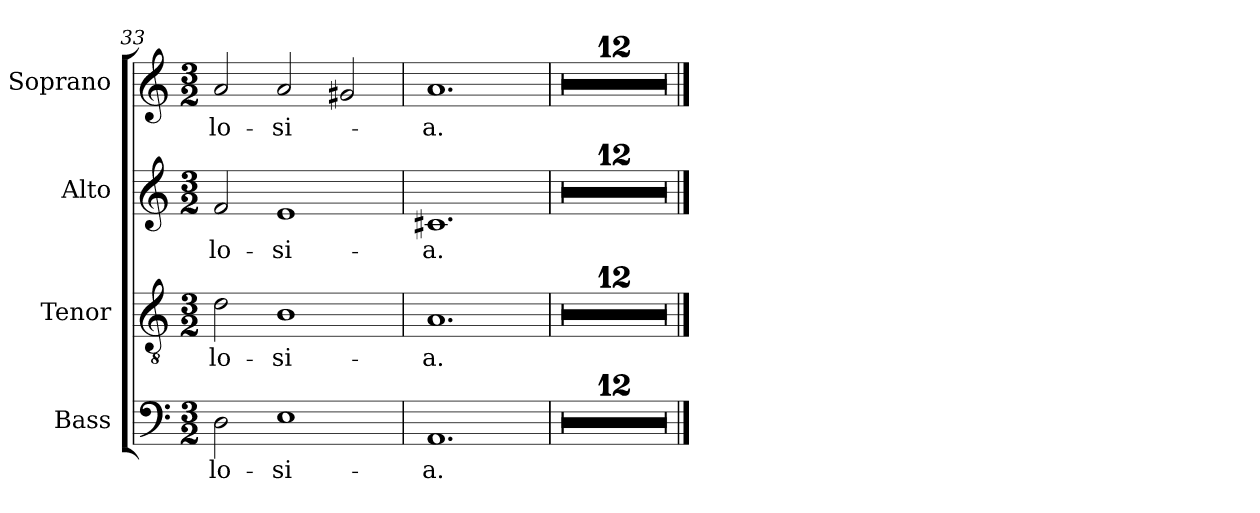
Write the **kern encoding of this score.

**kern	**text	**kern	**text	**kern	**text	**kern	**text
*part4	*part4	*part3	*part3	*part2	*part2	*part1	*part1
*staff4	*staff4	*staff3	*staff3	*staff2	*staff2	*staff1	*staff1
*I"Bass	*	*I"Tenor	*	*I"Alto	*	*I"Soprano	*
*I'B	*	*I'T	*	*I'A	*	*I'S	*
*clefF4	*	*clefGv2	*	*clefG2	*	*clefG2	*
*k[]	*	*k[]	*	*k[]	*	*k[]	*
*C:	*	*C:	*	*C:	*	*C:	*
*M3/2	*	*M3/2	*	*M3/2	*	*M3/2	*
=33	=33	=33	=33	=33	=33	=33	=33
!	!LO:LY:b	!	!LO:LY:b	!	!LO:LY:b	!	!LO:LY:b
2D\	-lo-	2d\	-lo-	2f/	-lo-	2a/	-lo-
!	!LO:LY:b	!	!LO:LY:b	!	!LO:LY:b	!	!LO:LY:b
1E	-si-	1B	-si-	1e	-si-	2a/	-si-
.	.	.	.	.	.	2g#X/	.
!!LO:LB:g=z
=34	=34	=34	=34	=34	=34	=34	=34
!	!LO:LY:b	!	!LO:LY:b	!	!LO:LY:b	!	!LO:LY:b
1.AA	-a.	1.A	-a.	1.c#X	-a.	1.a	-a.
=35	=35	=35	=35	=35	=35	=35	=35
1.r	.	1.r	.	1.r	.	1.r	.
=36	=36	=36	=36	=36	=36	=36	=36
1.r	.	1.r	.	1.r	.	1.r	.
=37	=37	=37	=37	=37	=37	=37	=37
1.r	.	1.r	.	1.r	.	1.r	.
=38	=38	=38	=38	=38	=38	=38	=38
1.r	.	1.r	.	1.r	.	1.r	.
=39	=39	=39	=39	=39	=39	=39	=39
1.r	.	1.r	.	1.r	.	1.r	.
=40	=40	=40	=40	=40	=40	=40	=40
1.r	.	1.r	.	1.r	.	1.r	.
=41	=41	=41	=41	=41	=41	=41	=41
1.r	.	1.r	.	1.r	.	1.r	.
=42	=42	=42	=42	=42	=42	=42	=42
1.r	.	1.r	.	1.r	.	1.r	.
=43	=43	=43	=43	=43	=43	=43	=43
1.r	.	1.r	.	1.r	.	1.r	.
!!LO:PB:g=z
=44	=44	=44	=44	=44	=44	=44	=44
1.r	.	1.r	.	1.r	.	1.r	.
=45	=45	=45	=45	=45	=45	=45	=45
1.r	.	1.r	.	1.r	.	1.r	.
=46	=46	=46	=46	=46	=46	=46	=46
1.r	.	1.r	.	1.r	.	1.r	.
==	==	==	==	==	==	==	==
*-	*-	*-	*-	*-	*-	*-	*-
